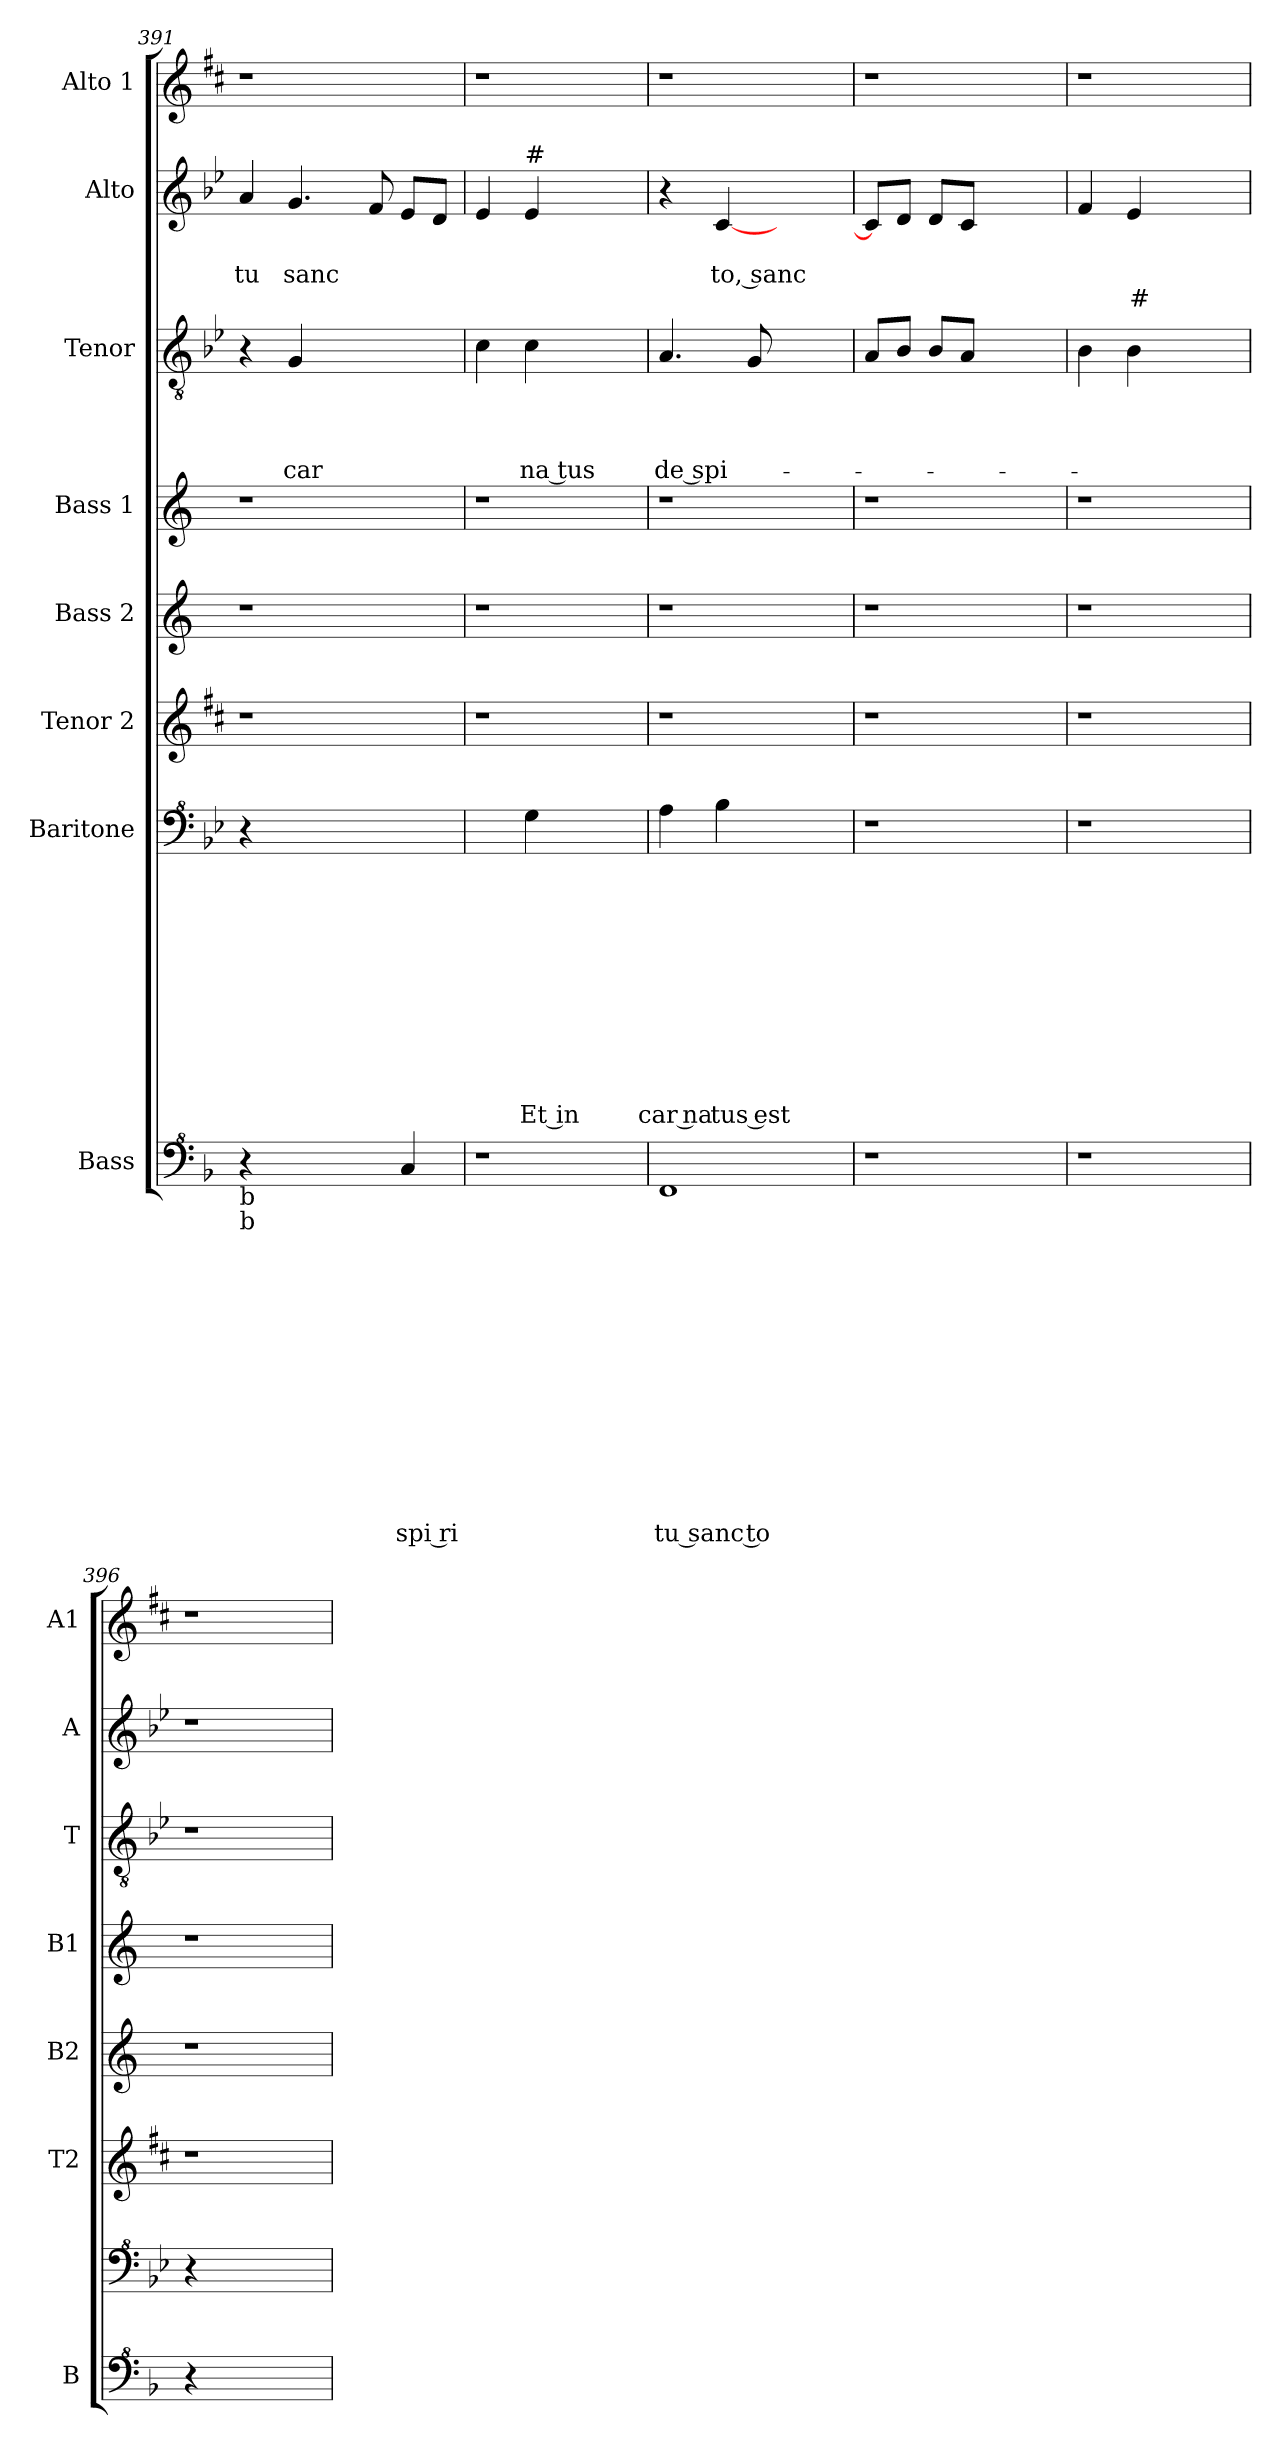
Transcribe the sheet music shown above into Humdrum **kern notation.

**kern	**text	**text	**text	**text	**text	**text	**text	**text	**text	**text	**text	**text	**text	**kern	**text	**text	**text	**text	**text	**text	**text	**text	**text	**text	**text	**kern	**kern	**kern	**kern	**text	**text	**text	**text	**kern	**text	**text	**text	**kern
*part8	*part8	*part8	*part8	*part8	*part8	*part8	*part8	*part8	*part8	*part8	*part8	*part8	*part8	*part7	*part7	*part7	*part7	*part7	*part7	*part7	*part7	*part7	*part7	*part7	*part7	*part6	*part5	*part4	*part3	*part3	*part3	*part3	*part3	*part2	*part2	*part2	*part2	*part1
*staff8	*staff8	*staff8	*staff8	*staff8	*staff8	*staff8	*staff8	*staff8	*staff8	*staff8	*staff8	*staff8	*staff8	*staff7	*staff7	*staff7	*staff7	*staff7	*staff7	*staff7	*staff7	*staff7	*staff7	*staff7	*staff7	*staff6	*staff5	*staff4	*staff3	*staff3	*staff3	*staff3	*staff3	*staff2	*staff2	*staff2	*staff2	*staff1
*I"Bass	*	*	*	*	*	*	*	*	*	*	*	*	*	*I"Baritone	*	*	*	*	*	*	*	*	*	*	*	*I"Tenor 2	*I"Bass 2	*I"Bass 1	*I"Tenor	*	*	*	*	*I"Alto	*	*	*	*I"Alto 1
*I'B	*	*	*	*	*	*	*	*	*	*	*	*	*	*	*	*	*	*	*	*	*	*	*	*	*	*I'T2	*I'B2	*I'B1	*I'T	*	*	*	*	*I'A	*	*	*	*I'A1
!!LO:LB:g=z
*clefF^4	*	*	*	*	*	*	*	*	*	*	*	*	*	*clefF^4	*	*	*	*	*	*	*	*	*	*	*	*clefG2	*clefG2	*clefG2	*clefGv2	*	*	*	*	*clefG2	*	*	*	*clefG2
*	*	*	*	*	*	*	*	*	*	*	*	*	*	*	*	*	*	*	*	*	*	*	*	*	*	*ITrd1c2	*	*	*ITrd1c2	*	*	*	*	*ITrd1c2	*	*	*	*ITrd1c2
*k[b-]	*	*	*	*	*	*	*	*	*	*	*	*	*	*k[b-e-]	*	*	*	*	*	*	*	*	*	*	*	*k[]	*k[]	*k[]	*k[b-e-a-d-]	*	*	*	*	*k[b-e-a-d-]	*	*	*	*k[]
*F:	*	*	*	*	*	*	*	*	*	*	*	*	*	*B-:	*	*	*	*	*	*	*	*	*	*	*	*C:	*C:	*C:	*A-:	*	*	*	*	*A-:	*	*	*	*C:
=391	=391	=391	=391	=391	=391	=391	=391	=391	=391	=391	=391	=391	=391	=391	=391	=391	=391	=391	=391	=391	=391	=391	=391	=391	=391	=391	=391	=391	=391	=391	=391	=391	=391	=391	=391	=391	=391	=391
!LO:TX:b:t=b	!	!	!	!	!	!	!	!	!	!	!	!	!	!	!	!	!	!	!	!	!	!	!	!	!	!	!	!	!	!	!	!	!	!	!	!	!	!
!LO:TX:b:t=b	!	!	!	!	!	!	!	!	!	!	!	!	!	!	!	!	!	!	!	!	!	!	!	!	!	!	!	!	!	!	!	!	!	!	!	!	!	!
!	!	!	!	!	!	!	!	!	!	!	!	!	!	!	!	!	!	!	!	!	!	!	!	!	!	!	!	!	!	!	!	!	!	!	!	!LO:LY:b	!	!
4r	.	.	.	.	.	.	.	.	.	.	.	.	.	4r	.	.	.	.	.	.	.	.	.	.	.	1r	1r	1r	4r	.	.	.	.	4g/	.	tu	.	1r
!	!	!	!	!	!	!	!	!	!	!	!	!	!	!	!	!	!	!	!	!	!	!	!	!	!	!	!	!	!	!	!	!	!LO:LY:b	!	!	!LO:LY:b	!	!
2ryy	.	.	.	.	.	.	.	.	.	.	.	.	.	2.ryy	.	.	.	.	.	.	.	.	.	.	.	.	.	.	4F/	.	.	.	car	4.f/	.	sanc	.	.
.	.	.	.	.	.	.	.	.	.	.	.	.	.	.	.	.	.	.	.	.	.	.	.	.	.	.	.	.	2ryy	.	.	.	.	.	.	.	.	.
.	.	.	.	.	.	.	.	.	.	.	.	.	.	.	.	.	.	.	.	.	.	.	.	.	.	.	.	.	.	.	.	.	.	8e-/	.	.	.	.
!	!	!	!	!	!	!	!	!	!	!	!	!	!LO:LY:b:rj	!	!	!	!	!	!	!	!	!	!	!	!	!	!	!	!	!	!	!	!	!	!	!	!	!
4c/	.	.	.	.	.	.	.	.	.	.	.	.	spi ri	.	.	.	.	.	.	.	.	.	.	.	.	.	.	.	.	.	.	.	.	8d-/L	.	.	.	.
.	.	.	.	.	.	.	.	.	.	.	.	.	.	.	.	.	.	.	.	.	.	.	.	.	.	.	.	.	.	.	.	.	.	8c/J	.	.	.	.
=392	=392	=392	=392	=392	=392	=392	=392	=392	=392	=392	=392	=392	=392	=392	=392	=392	=392	=392	=392	=392	=392	=392	=392	=392	=392	=392	=392	=392	=392	=392	=392	=392	=392	=392	=392	=392	=392	=392
1r	.	.	.	.	.	.	.	.	.	.	.	.	.	4ryy	.	.	.	.	.	.	.	.	.	.	.	1r	1r	1r	4B-\	.	.	.	.	4d-/	.	.	.	1r
!	!	!	!	!	!	!	!	!	!	!	!	!	!	!	!	!	!	!	!	!	!	!	!	!	!	!	!	!	!	!	!	!	!	!LO:TX:a:t=#	!	!	!	!
!	!	!	!	!	!	!	!	!	!	!	!	!	!	!	!	!	!	!	!	!	!	!	!	!	!LO:LY:b:rj	!	!	!	!	!	!	!	!LO:LY:b	!	!	!	!	!
.	.	.	.	.	.	.	.	.	.	.	.	.	.	4g\	.	.	.	.	.	.	.	.	.	.	Et in	.	.	.	4B-\	.	.	.	na tus	4d-/	.	.	.	.
.	.	.	.	.	.	.	.	.	.	.	.	.	.	2ryy	.	.	.	.	.	.	.	.	.	.	.	.	.	.	2ryy	.	.	.	.	2ryy	.	.	.	.
=393	=393	=393	=393	=393	=393	=393	=393	=393	=393	=393	=393	=393	=393	=393	=393	=393	=393	=393	=393	=393	=393	=393	=393	=393	=393	=393	=393	=393	=393	=393	=393	=393	=393	=393	=393	=393	=393	=393
!	!	!	!	!	!	!	!	!	!	!	!	!	!LO:LY:b:rj	!	!	!	!	!	!	!	!	!	!	!	!LO:LY:b	!	!	!	!	!	!	!	!LO:LY:b:rj	!	!	!	!	!
1F	.	.	.	.	.	.	.	.	.	.	.	.	tu sanc to	4a\	.	.	.	.	.	.	.	.	.	.	car na	1r	1r	1r	4.G/	.	.	.	de spi-	4r	.	.	.	1r
!	!	!	!	!	!	!	!	!	!	!	!	!	!	!	!	!	!	!	!	!	!	!	!	!	!LO:LY:b	!	!	!	!	!	!	!	!	!	!	!LO:LY:b:rj	!	!
.	.	.	.	.	.	.	.	.	.	.	.	.	.	4b-\	.	.	.	.	.	.	.	.	.	.	tus est	.	.	.	.	.	.	.	.	[<4B-/	.	to, sanc	.	.
.	.	.	.	.	.	.	.	.	.	.	.	.	.	.	.	.	.	.	.	.	.	.	.	.	.	.	.	.	8F/	.	.	.	.	.	.	.	.	.
.	.	.	.	.	.	.	.	.	.	.	.	.	.	2ryy	.	.	.	.	.	.	.	.	.	.	.	.	.	.	2ryy	.	.	.	.	2ryy	.	.	.	.
=394	=394	=394	=394	=394	=394	=394	=394	=394	=394	=394	=394	=394	=394	=394	=394	=394	=394	=394	=394	=394	=394	=394	=394	=394	=394	=394	=394	=394	=394	=394	=394	=394	=394	=394	=394	=394	=394	=394
1r	.	.	.	.	.	.	.	.	.	.	.	.	.	1r	.	.	.	.	.	.	.	.	.	.	.	1r	1r	1r	8G/L	.	.	.	.	8B-/L]	.	.	.	1r
.	.	.	.	.	.	.	.	.	.	.	.	.	.	.	.	.	.	.	.	.	.	.	.	.	.	.	.	.	8A-/J	.	.	.	.	8c/J	.	.	.	.
.	.	.	.	.	.	.	.	.	.	.	.	.	.	.	.	.	.	.	.	.	.	.	.	.	.	.	.	.	8A-/L	.	.	.	.	8c/L	.	.	.	.
.	.	.	.	.	.	.	.	.	.	.	.	.	.	.	.	.	.	.	.	.	.	.	.	.	.	.	.	.	8G/J	.	.	.	.	8B-/J	.	.	.	.
.	.	.	.	.	.	.	.	.	.	.	.	.	.	.	.	.	.	.	.	.	.	.	.	.	.	.	.	.	2ryy	.	.	.	.	2ryy	.	.	.	.
=395	=395	=395	=395	=395	=395	=395	=395	=395	=395	=395	=395	=395	=395	=395	=395	=395	=395	=395	=395	=395	=395	=395	=395	=395	=395	=395	=395	=395	=395	=395	=395	=395	=395	=395	=395	=395	=395	=395
1r	.	.	.	.	.	.	.	.	.	.	.	.	.	1r	.	.	.	.	.	.	.	.	.	.	.	1r	1r	1r	4A-\	.	.	.	.	4e-/	.	.	.	1r
!	!	!	!	!	!	!	!	!	!	!	!	!	!	!	!	!	!	!	!	!	!	!	!	!	!	!	!	!	!	!	!	!	!	!	!	!	!LO:LY:b	!
.	.	.	.	.	.	.	.	.	.	.	.	.	.	.	.	.	.	.	.	.	.	.	.	.	.	.	.	.	4A-\	.	.	.	.	4d-/	.	.	-#	.
.	.	.	.	.	.	.	.	.	.	.	.	.	.	.	.	.	.	.	.	.	.	.	.	.	.	.	.	.	2ryy	.	.	.	.	2ryy	.	.	.	.
!!LO:LB:g=z
=396	=396	=396	=396	=396	=396	=396	=396	=396	=396	=396	=396	=396	=396	=396	=396	=396	=396	=396	=396	=396	=396	=396	=396	=396	=396	=396	=396	=396	=396	=396	=396	=396	=396	=396	=396	=396	=396	=396
4r	.	.	.	.	.	.	.	.	.	.	.	.	.	4r	.	.	.	.	.	.	.	.	.	.	.	1r	1r	1r	1r	.	.	.	.	1r	.	.	.	1r
2.ryy	.	.	.	.	.	.	.	.	.	.	.	.	.	2.ryy	.	.	.	.	.	.	.	.	.	.	.	.	.	.	.	.	.	.	.	.	.	.	.	.
=	=	=	=	=	=	=	=	=	=	=	=	=	=	=	=	=	=	=	=	=	=	=	=	=	=	=	=	=	=	=	=	=	=	=	=	=	=	=
*-	*-	*-	*-	*-	*-	*-	*-	*-	*-	*-	*-	*-	*-	*-	*-	*-	*-	*-	*-	*-	*-	*-	*-	*-	*-	*-	*-	*-	*-	*-	*-	*-	*-	*-	*-	*-	*-	*-
